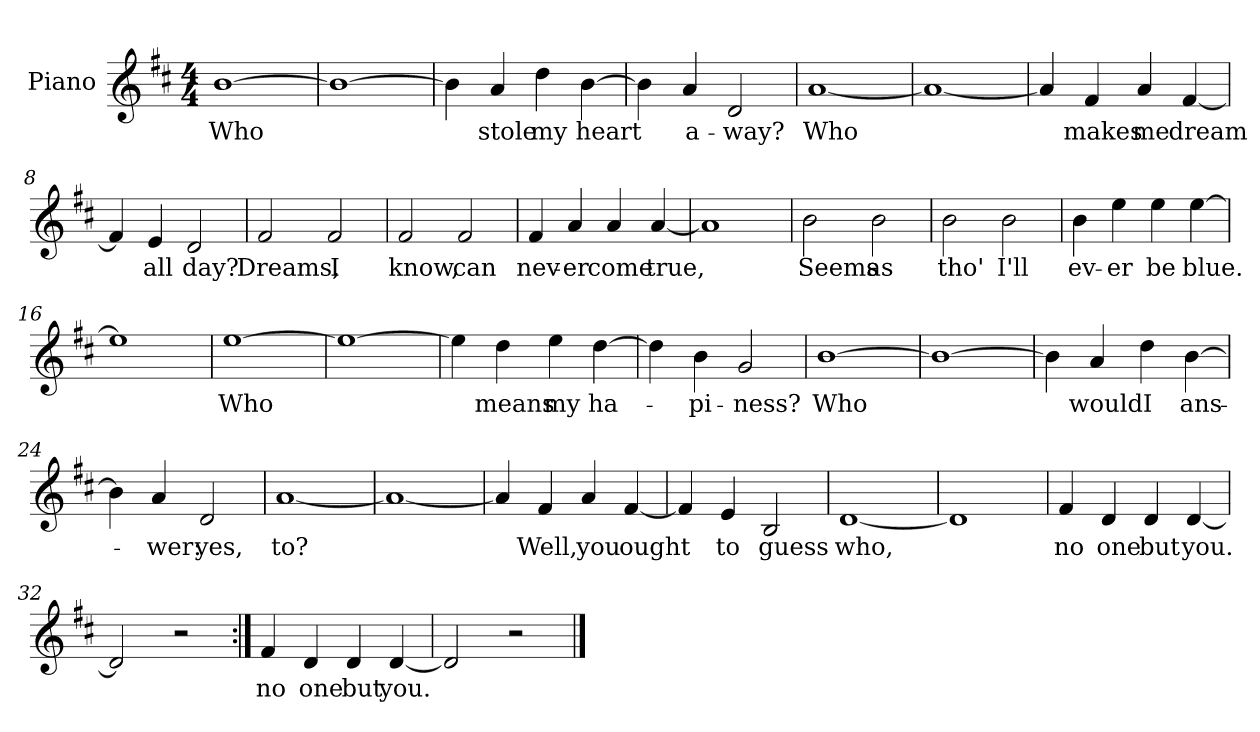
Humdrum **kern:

**kern	**text
*part1	*part1
*staff1	*staff1
*I"Piano	*
*I'Pno.	*
*clefG2	*
*k[f#c#]	*
*D:	*
*M4/4	*
=1	=1
[1b	Who
=2	=2
1b_	.
=3	=3
4b\]	.
4a/	stole
4dd\	my
[4b\	heart
=4	=4
4b\]	.
4a/	a-
2d/	-way?
=5	=5
[1a	Who
=6	=6
1a_	.
!!LO:LB:g=z
=7	=7
4a/]	.
4f#/	makes
4a/	me
[4f#/	dream
=8	=8
4f#/]	.
4e/	all
2d/	day?
=9	=9
2f#/	Dreams,
2f#/	I
=10	=10
2f#/	know,
2f#/	can
!!LO:LB:g=z
=11	=11
4f#/	nev-
4a/	-er
4a/	come
[4a/	true,
=12	=12
1a]	.
=13	=13
2b\	Seems
2b\	as
=14	=14
2b\	tho'
2b\	I'll
=15	=15
4b\	ev-
4ee\	-er
4ee\	be
[4ee\	blue.
=16	=16
1ee]	.
!!LO:LB:g=z
=17	=17
[1ee	Who
=18	=18
1ee_	.
=19	=19
4ee\]	.
4dd\	means
4ee\	my
[4dd\	ha-
=20	=20
4dd\]	.
4b\	-pi-
2g/	-ness?
=21	=21
[1b	Who
=22	=22
1b_	.
!!LO:LB:g=z
=23	=23
4b\]	.
4a/	would
4dd\	I
[4b\	ans-
=24	=24
4b\]	.
4a/	-wer:
2d/	yes,
=25	=25
[1a	to?
=26	=26
1a_	.
=27	=27
4a/]	.
4f#/	Well,
4a/	you
[4f#/	ought
!!LO:LB:g=z
=28	=28
4f#/]	.
4e/	to
2B/	guess
=29	=29
[1d	who,
=30	=30
1d]	.
=31	=31
4f#/	no
4d/	one
4d/	but
[4d/	you.
=32	=32
2d/]	.
2r	.
=33:|!	=33:|!
4f#/	no
4d/	one
4d/	but
[4d/	you.
=34	=34
2d/]	.
2r	.
==	==
*-	*-
